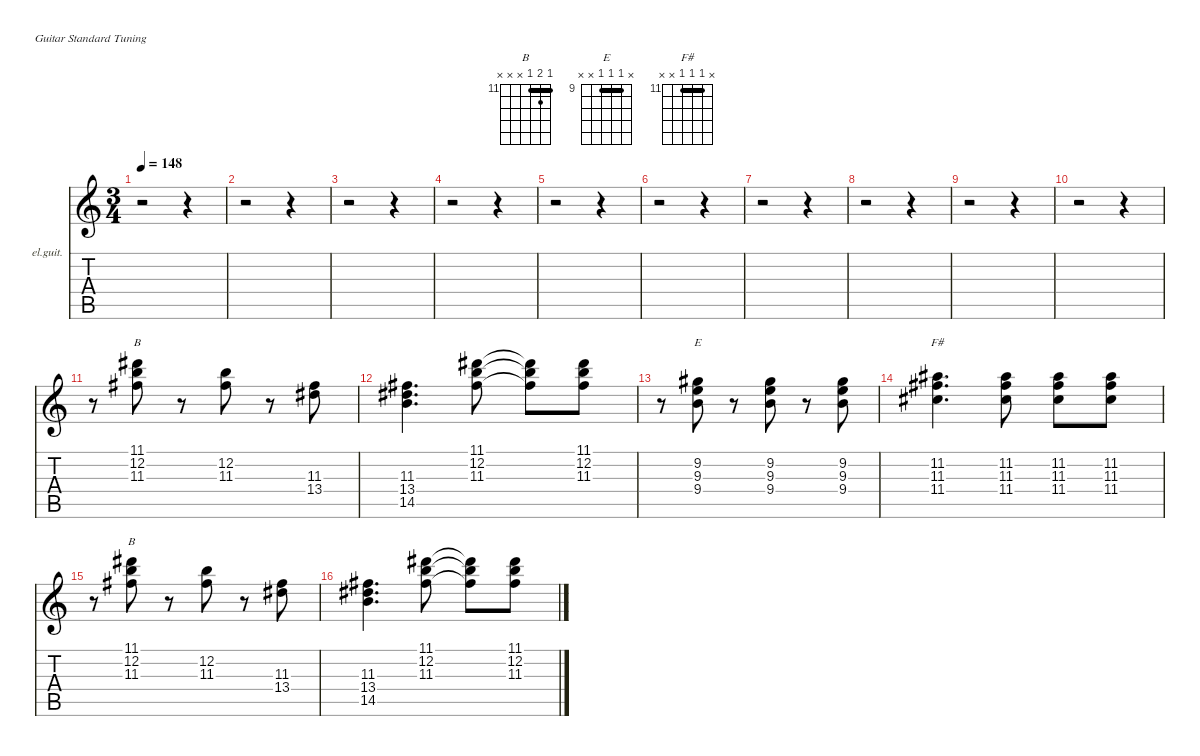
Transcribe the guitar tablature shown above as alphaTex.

\defaultSystemsLayout 4
\hideDynamics
\bracketExtendMode nobrackets
\firstSystemTrackNameOrientation horizontal
\otherSystemsTrackNameOrientation horizontal
\track ("Clean Guitar 2" "el.guit.") {instrument electricguitarclean}
\staff {score tabs}
\tuning (E4 B3 G3 D3 A2 E2)
\chord ("B" 11 12 11 x x x) {firstfret 11 barre 11}
\chord ("E" x 9 9 9 x x) {firstfret 9 barre (9 9)}
\chord ("F#" x 11 11 11 x x) {firstfret 11 barre (11 11)}
\ts (3 4)
\tempo 148
\clef g2
\ks c
r.2{dy f beam Down} r.4{beam Down} |
r.2{beam Down} r.4{beam Down} |
r.2{beam Down} r.4{beam Down} |
r.2{beam Down} r.4{beam Down} |
r.2{beam Down} r.4{beam Down} |
r.2{beam Down} r.4{beam Down} |
r.2{beam Down} r.4{beam Down} |
r.2{beam Down} r.4{beam Down} |
r.2{beam Down} r.4{beam Down} |
r.2{beam Down} r.4{beam Down} |
r.8{beam Down} (11.1{acc #} 12.2 11.3{acc #}).8{ch "B" beam Down} r.8{beam Down} (12.2 11.3{acc #}).8{beam Down} r.8{beam Down} (11.3{acc #} 13.4{acc #}).8{beam Down} |
(11.3{acc #} 13.4{acc #} 14.5).4{d beam Down} (11.1{acc #} 12.2 11.3{acc #}).8{beam Down} (11.1{t acc #} 12.2{t} 11.3{t acc #}).8{beam Down} (11.1{acc #} 12.2 11.3{acc #}).8{beam Down} |
r.8{beam Down} (9.2{acc #} 9.3 9.4).8{ch "E" beam Down} r.8{beam Down} (9.2{acc #} 9.3 9.4).8{beam Down} r.8{beam Down} (9.2{acc #} 9.3 9.4).8{beam Down} |
(11.2{acc #} 11.3{acc #} 11.4{acc #}).4{d ch "F#" beam Down} (11.2{acc #} 11.3{acc #} 11.4{acc #}).8{beam Down} (11.2{acc #} 11.3{acc #} 11.4{acc #}).8{beam Down} (11.2{acc #} 11.3{acc #} 11.4{acc #}).8{beam Down} |
r.8{beam Down} (11.1{acc #} 12.2 11.3{acc #}).8{ch "B" beam Down} r.8{beam Down} (12.2 11.3{acc #}).8{beam Down} r.8{beam Down} (11.3{acc #} 13.4{acc #}).8{beam Down} |
(11.3{acc #} 13.4{acc #} 14.5).4{d beam Down} (11.1{acc #} 12.2 11.3{acc #}).8{beam Down} (11.1{t acc #} 12.2{t} 11.3{t acc #}).8{beam Down} (11.1{acc #} 12.2 11.3{acc #}).8{beam Down}
